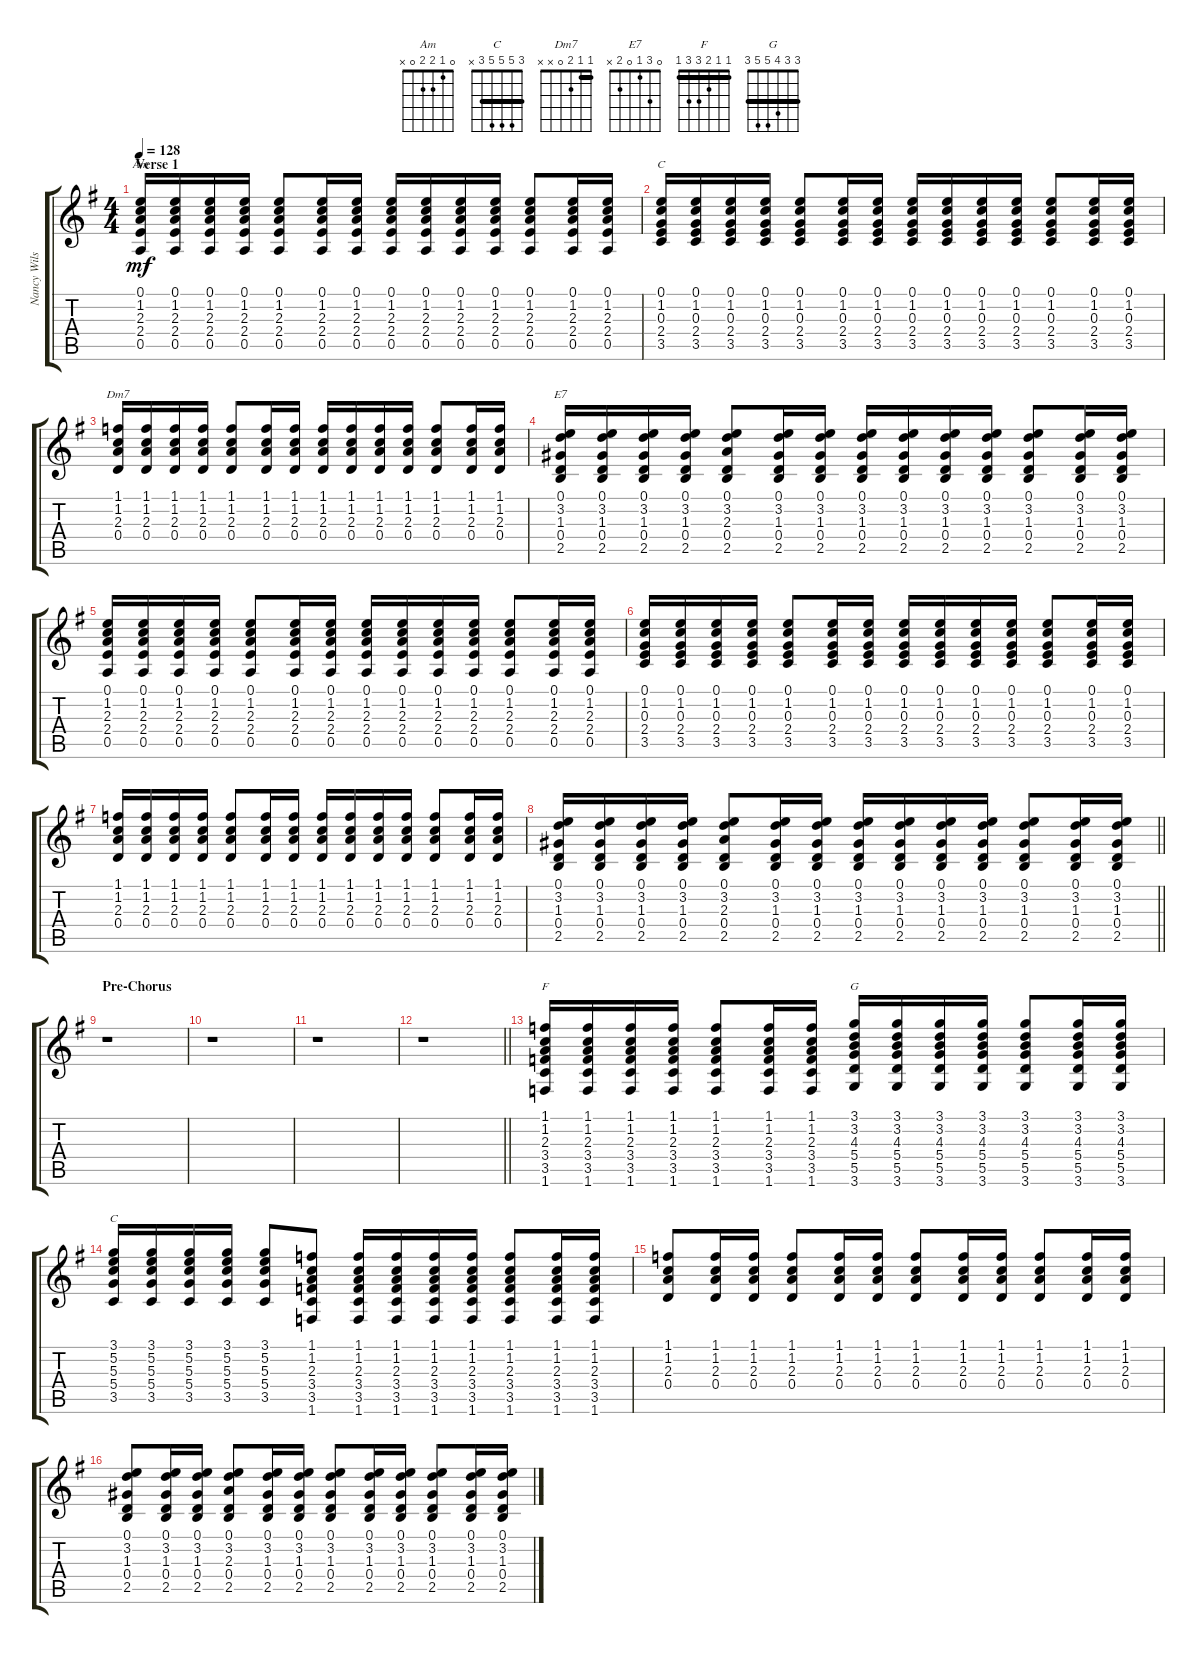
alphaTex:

\track ("Nancy Wilson" "Nancy Wils") {instrument acousticguitarsteel}
\staff {score tabs}
\tuning (E4 B3 G3 D3 A2 E2) {hide}
\chord ("Am" 0 1 2 2 0 x)
\chord ("C" 0 1 0 2 3 x)
\chord ("Dm7" 1 1 2 0 x x) {barre 1}
\chord ("E7" 0 3 1 0 2 x)
\chord ("F" 1 1 2 3 3 1) {barre 1}
\chord ("G" 3 3 4 5 5 3) {barre 3}
\chord ("C" 3 5 5 5 3 x) {barre 3}
\ts (4 4)
\section ("" "Verse 1")
\tempo 128
\clef g2
\ks g
(0.1 1.2 2.3 2.4 0.5).16{ch "Am" dy mf} (0.1 1.2 2.3 2.4 0.5).16 (0.1 1.2 2.3 2.4 0.5).16 (0.1 1.2 2.3 2.4 0.5).16 (0.1 1.2 2.3 2.4 0.5).8 (0.1 1.2 2.3 2.4 0.5).16 (0.1 1.2 2.3 2.4 0.5).16 (0.1 1.2 2.3 2.4 0.5).16 (0.1 1.2 2.3 2.4 0.5).16 (0.1 1.2 2.3 2.4 0.5).16 (0.1 1.2 2.3 2.4 0.5).16 (0.1 1.2 2.3 2.4 0.5).8 (0.1 1.2 2.3 2.4 0.5).16 (0.1 1.2 2.3 2.4 0.5).16 |
(0.1 1.2 0.3 2.4 3.5).16{ch "C"} (0.1 1.2 0.3 2.4 3.5).16 (0.1 1.2 0.3 2.4 3.5).16 (0.1 1.2 0.3 2.4 3.5).16 (0.1 1.2 0.3 2.4 3.5).8 (0.1 1.2 0.3 2.4 3.5).16 (0.1 1.2 0.3 2.4 3.5).16 (0.1 1.2 0.3 2.4 3.5).16 (0.1 1.2 0.3 2.4 3.5).16 (0.1 1.2 0.3 2.4 3.5).16 (0.1 1.2 0.3 2.4 3.5).16 (0.1 1.2 0.3 2.4 3.5).8 (0.1 1.2 0.3 2.4 3.5).16 (0.1 1.2 0.3 2.4 3.5).16 |
(1.1 1.2 2.3 0.4).16{ch "Dm7"} (1.1 1.2 2.3 0.4).16 (1.1 1.2 2.3 0.4).16 (1.1 1.2 2.3 0.4).16 (1.1 1.2 2.3 0.4).8 (1.1 1.2 2.3 0.4).16 (1.1 1.2 2.3 0.4).16 (1.1 1.2 2.3 0.4).16 (1.1 1.2 2.3 0.4).16 (1.1 1.2 2.3 0.4).16 (1.1 1.2 2.3 0.4).16 (1.1 1.2 2.3 0.4).8 (1.1 1.2 2.3 0.4).16 (1.1 1.2 2.3 0.4).16 |
(0.1 3.2 1.3 0.4 2.5).16{ch "E7"} (0.1 3.2 1.3 0.4 2.5).16 (0.1 3.2 1.3 0.4 2.5).16 (0.1 3.2 1.3 0.4 2.5).16 (0.1 3.2 2.3 0.4 2.5).8 (0.1 3.2 1.3 0.4 2.5).16 (0.1 3.2 1.3 0.4 2.5).16 (0.1 3.2 1.3 0.4 2.5).16 (0.1 3.2 1.3 0.4 2.5).16 (0.1 3.2 1.3 0.4 2.5).16 (0.1 3.2 1.3 0.4 2.5).16 (0.1 3.2 1.3 0.4 2.5).8 (0.1 3.2 1.3 0.4 2.5).16 (0.1 3.2 1.3 0.4 2.5).16 |
(0.1 1.2 2.3 2.4 0.5).16 (0.1 1.2 2.3 2.4 0.5).16 (0.1 1.2 2.3 2.4 0.5).16 (0.1 1.2 2.3 2.4 0.5).16 (0.1 1.2 2.3 2.4 0.5).8 (0.1 1.2 2.3 2.4 0.5).16 (0.1 1.2 2.3 2.4 0.5).16 (0.1 1.2 2.3 2.4 0.5).16 (0.1 1.2 2.3 2.4 0.5).16 (0.1 1.2 2.3 2.4 0.5).16 (0.1 1.2 2.3 2.4 0.5).16 (0.1 1.2 2.3 2.4 0.5).8 (0.1 1.2 2.3 2.4 0.5).16 (0.1 1.2 2.3 2.4 0.5).16 |
(0.1 1.2 0.3 2.4 3.5).16 (0.1 1.2 0.3 2.4 3.5).16 (0.1 1.2 0.3 2.4 3.5).16 (0.1 1.2 0.3 2.4 3.5).16 (0.1 1.2 0.3 2.4 3.5).8 (0.1 1.2 0.3 2.4 3.5).16 (0.1 1.2 0.3 2.4 3.5).16 (0.1 1.2 0.3 2.4 3.5).16 (0.1 1.2 0.3 2.4 3.5).16 (0.1 1.2 0.3 2.4 3.5).16 (0.1 1.2 0.3 2.4 3.5).16 (0.1 1.2 0.3 2.4 3.5).8 (0.1 1.2 0.3 2.4 3.5).16 (0.1 1.2 0.3 2.4 3.5).16 |
(1.1 1.2 2.3 0.4).16 (1.1 1.2 2.3 0.4).16 (1.1 1.2 2.3 0.4).16 (1.1 1.2 2.3 0.4).16 (1.1 1.2 2.3 0.4).8 (1.1 1.2 2.3 0.4).16 (1.1 1.2 2.3 0.4).16 (1.1 1.2 2.3 0.4).16 (1.1 1.2 2.3 0.4).16 (1.1 1.2 2.3 0.4).16 (1.1 1.2 2.3 0.4).16 (1.1 1.2 2.3 0.4).8 (1.1 1.2 2.3 0.4).16 (1.1 1.2 2.3 0.4).16 |
\barLineRight lightlight
(0.1 3.2 1.3 0.4 2.5).16 (0.1 3.2 1.3 0.4 2.5).16 (0.1 3.2 1.3 0.4 2.5).16 (0.1 3.2 1.3 0.4 2.5).16 (0.1 3.2 2.3 0.4 2.5).8 (0.1 3.2 1.3 0.4 2.5).16 (0.1 3.2 1.3 0.4 2.5).16 (0.1 3.2 1.3 0.4 2.5).16 (0.1 3.2 1.3 0.4 2.5).16 (0.1 3.2 1.3 0.4 2.5).16 (0.1 3.2 1.3 0.4 2.5).16 (0.1 3.2 1.3 0.4 2.5).8 (0.1 3.2 1.3 0.4 2.5).16 (0.1 3.2 1.3 0.4 2.5).16 |
\section ("" "Pre-Chorus")
r.1 |
r.1 |
r.1 |
\barLineRight lightlight
r.1 |
(1.1 1.2 2.3 3.4 3.5 1.6).16{ch "F"} (1.1 1.2 2.3 3.4 3.5 1.6).16 (1.1 1.2 2.3 3.4 3.5 1.6).16 (1.1 1.2 2.3 3.4 3.5 1.6).16 (1.1 1.2 2.3 3.4 3.5 1.6).8 (1.1 1.2 2.3 3.4 3.5 1.6).16 (1.1 1.2 2.3 3.4 3.5 1.6).16 (3.1 3.2 4.3 5.4 5.5 3.6).16{ch "G"} (3.1 3.2 4.3 5.4 5.5 3.6).16 (3.1 3.2 4.3 5.4 5.5 3.6).16 (3.1 3.2 4.3 5.4 5.5 3.6).16 (3.1 3.2 4.3 5.4 5.5 3.6).8 (3.1 3.2 4.3 5.4 5.5 3.6).16 (3.1 3.2 4.3 5.4 5.5 3.6).16 |
(3.1 5.2 5.3 5.4 3.5).16{ch "C"} (3.1 5.2 5.3 5.4 3.5).16 (3.1 5.2 5.3 5.4 3.5).16 (3.1 5.2 5.3 5.4 3.5).16 (3.1 5.2 5.3 5.4 3.5).8 (1.1 1.2 2.3 3.4 3.5 1.6).8 (1.1 1.2 2.3 3.4 3.5 1.6).16 (1.1 1.2 2.3 3.4 3.5 1.6).16 (1.1 1.2 2.3 3.4 3.5 1.6).16 (1.1 1.2 2.3 3.4 3.5 1.6).16 (1.1 1.2 2.3 3.4 3.5 1.6).8 (1.1 1.2 2.3 3.4 3.5 1.6).16 (1.1 1.2 2.3 3.4 3.5 1.6).16 |
(1.1 1.2 2.3 0.4).8 (1.1 1.2 2.3 0.4).16 (1.1 1.2 2.3 0.4).16 (1.1 1.2 2.3 0.4).8 (1.1 1.2 2.3 0.4).16 (1.1 1.2 2.3 0.4).16 (1.1 1.2 2.3 0.4).8 (1.1 1.2 2.3 0.4).16 (1.1 1.2 2.3 0.4).16 (1.1 1.2 2.3 0.4).8 (1.1 1.2 2.3 0.4).16 (1.1 1.2 2.3 0.4).16 |
(0.1 3.2 1.3 0.4 2.5).8 (0.1 3.2 1.3 0.4 2.5).16 (0.1 3.2 1.3 0.4 2.5).16 (0.1 3.2 2.3 0.4 2.5).8 (0.1 3.2 1.3 0.4 2.5).16 (0.1 3.2 1.3 0.4 2.5).16 (0.1 3.2 1.3 0.4 2.5).8 (0.1 3.2 1.3 0.4 2.5).16 (0.1 3.2 1.3 0.4 2.5).16 (0.1 3.2 1.3 0.4 2.5).8 (0.1 3.2 1.3 0.4 2.5).16 (0.1 3.2 1.3 0.4 2.5).16
